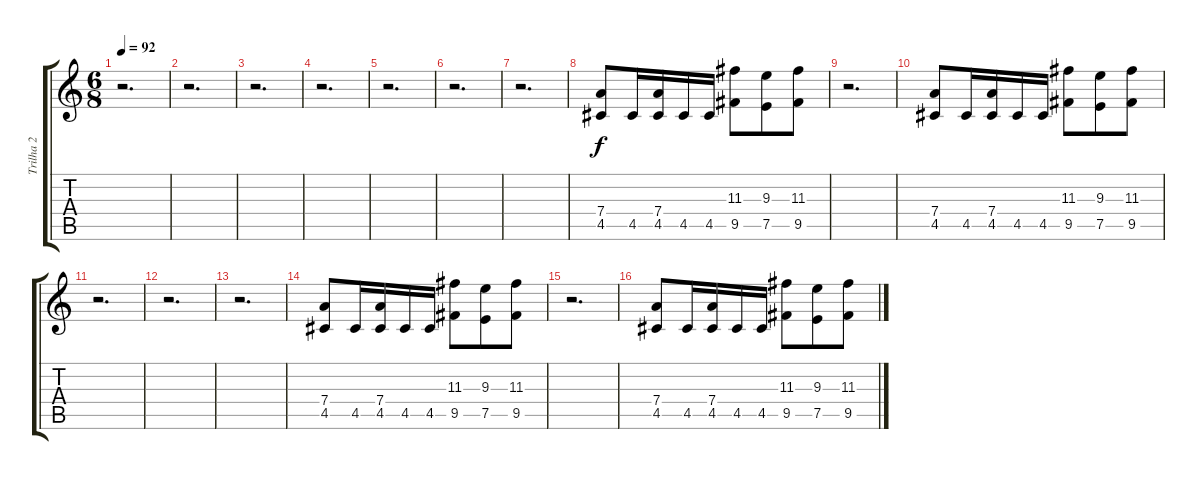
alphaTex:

\track ("Trilha 2" "Trilha 2") {instrument distortionguitar}
\staff {score tabs}
\tuning (E4 B3 G3 D3 A2 E2) {hide}
\ts (6 8)
\tempo 92
\clef g2
\ks c
r.2{d dy f} |
r.2{d} |
r.2{d} |
r.2{d} |
r.2{d} |
r.2{d} |
r.2{d} |
(7.4 4.5).8 4.5.16 (7.4 4.5).16 4.5.16 4.5.16 (11.3 9.5).8 (9.3 7.5).8 (11.3 9.5).8 |
r.2{d} |
(7.4 4.5).8 4.5.16 (7.4 4.5).16 4.5.16 4.5.16 (11.3 9.5).8 (9.3 7.5).8 (11.3 9.5).8 |
r.2{d} |
r.2{d} |
r.2{d} |
(7.4 4.5).8 4.5.16 (7.4 4.5).16 4.5.16 4.5.16 (11.3 9.5).8 (9.3 7.5).8 (11.3 9.5).8 |
r.2{d} |
(7.4 4.5).8 4.5.16 (7.4 4.5).16 4.5.16 4.5.16 (11.3 9.5).8 (9.3 7.5).8 (11.3 9.5).8
